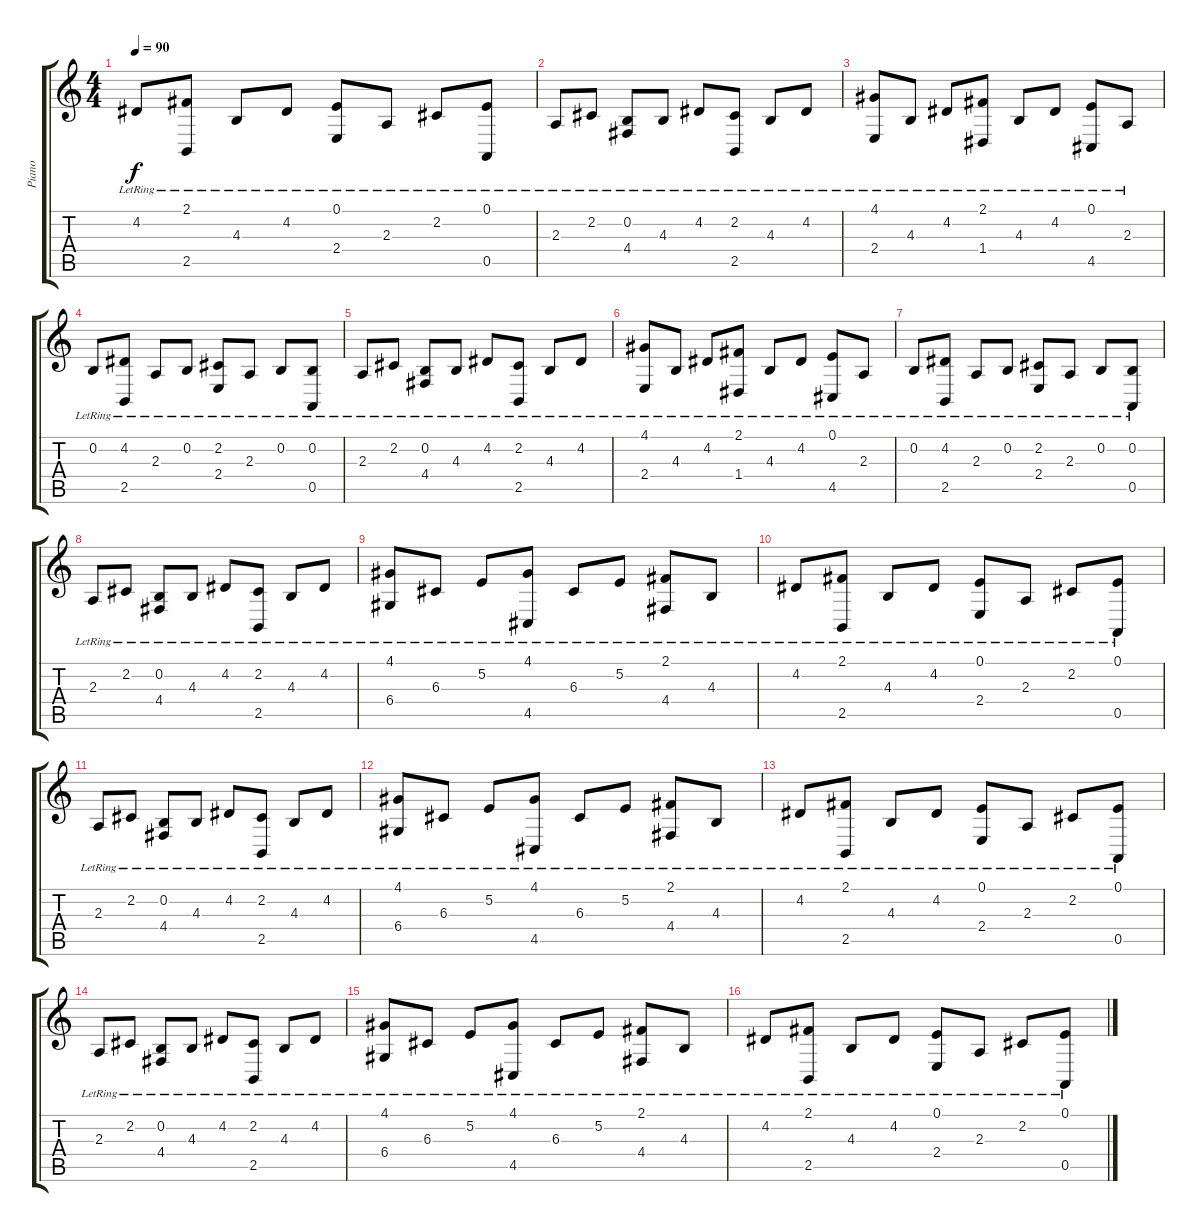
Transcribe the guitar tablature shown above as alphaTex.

\track ("Piano" "Piano") {instrument acousticgrandpiano}
\staff {score tabs}
\tuning (E4 B3 G3 D3 A2 E2) {hide}
\ts (4 4)
\tempo 90
\clef g2
\ks c
4.2{lr}.8{dy f} (2.1{lr} 2.5{lr}).8 4.3{lr}.8 4.2{lr}.8 (0.1{lr} 2.4{lr}).8 2.3{lr}.8 2.2{lr}.8 (0.1{lr} 0.5{lr}).8 |
2.3{lr}.8 2.2{lr}.8 (0.2 4.4{lr}).8 4.3{lr}.8 4.2{lr}.8 (2.2 2.5{lr}).8 4.3{lr}.8 4.2{lr}.8 |
(4.1{lr} 2.4{lr}).8 4.3{lr}.8 4.2{lr}.8 (2.1{lr} 1.4).8 4.3{lr}.8 4.2{lr}.8 (0.1{lr} 4.5).8 2.3{lr}.8 |
0.2{lr}.8 (4.2 2.5{lr}).8 2.3{lr}.8 0.2{lr}.8 (2.2 2.4{lr}).8 2.3{lr}.8 0.2{lr}.8 (0.2 0.5{lr}).8 |
2.3{lr}.8 2.2{lr}.8 (0.2 4.4{lr}).8 4.3{lr}.8 4.2{lr}.8 (2.2 2.5{lr}).8 4.3{lr}.8 4.2{lr}.8 |
(4.1{lr} 2.4{lr}).8 4.3{lr}.8 4.2{lr}.8 (2.1{lr} 1.4).8 4.3{lr}.8 4.2{lr}.8 (0.1{lr} 4.5).8 2.3{lr}.8 |
0.2{lr}.8 (4.2 2.5{lr}).8 2.3{lr}.8 0.2{lr}.8 (2.2 2.4{lr}).8 2.3{lr}.8 0.2{lr}.8 (0.2 0.5{lr}).8 |
2.3{lr}.8 2.2{lr}.8 (0.2 4.4{lr}).8 4.3{lr}.8 4.2{lr}.8 (2.2 2.5{lr}).8 4.3{lr}.8 4.2{lr}.8 |
(4.1{lr} 6.4{lr}).8 6.3{lr}.8 5.2{lr}.8 (4.1{lr} 4.5{lr}).8 6.3{lr}.8 5.2{lr}.8 (2.1{lr} 4.4{lr}).8 4.3{lr}.8 |
4.2{lr}.8 (2.1{lr} 2.5{lr}).8 4.3{lr}.8 4.2{lr}.8 (0.1{lr} 2.4{lr}).8 2.3{lr}.8 2.2{lr}.8 (0.1{lr} 0.5{lr}).8 |
2.3{lr}.8 2.2{lr}.8 (0.2 4.4{lr}).8 4.3{lr}.8 4.2{lr}.8 (2.2 2.5{lr}).8 4.3{lr}.8 4.2{lr}.8 |
(4.1{lr} 6.4{lr}).8 6.3{lr}.8 5.2{lr}.8 (4.1{lr} 4.5{lr}).8 6.3{lr}.8 5.2{lr}.8 (2.1{lr} 4.4{lr}).8 4.3{lr}.8 |
4.2{lr}.8 (2.1{lr} 2.5{lr}).8 4.3{lr}.8 4.2{lr}.8 (0.1{lr} 2.4{lr}).8 2.3{lr}.8 2.2{lr}.8 (0.1{lr} 0.5{lr}).8 |
2.3{lr}.8 2.2{lr}.8 (0.2 4.4{lr}).8 4.3{lr}.8 4.2{lr}.8 (2.2 2.5{lr}).8 4.3{lr}.8 4.2{lr}.8 |
(4.1{lr} 6.4{lr}).8 6.3{lr}.8 5.2{lr}.8 (4.1{lr} 4.5{lr}).8 6.3{lr}.8 5.2{lr}.8 (2.1{lr} 4.4{lr}).8 4.3{lr}.8 |
4.2{lr}.8 (2.1{lr} 2.5{lr}).8 4.3{lr}.8 4.2{lr}.8 (0.1{lr} 2.4{lr}).8 2.3{lr}.8 2.2{lr}.8 (0.1{lr} 0.5{lr}).8
